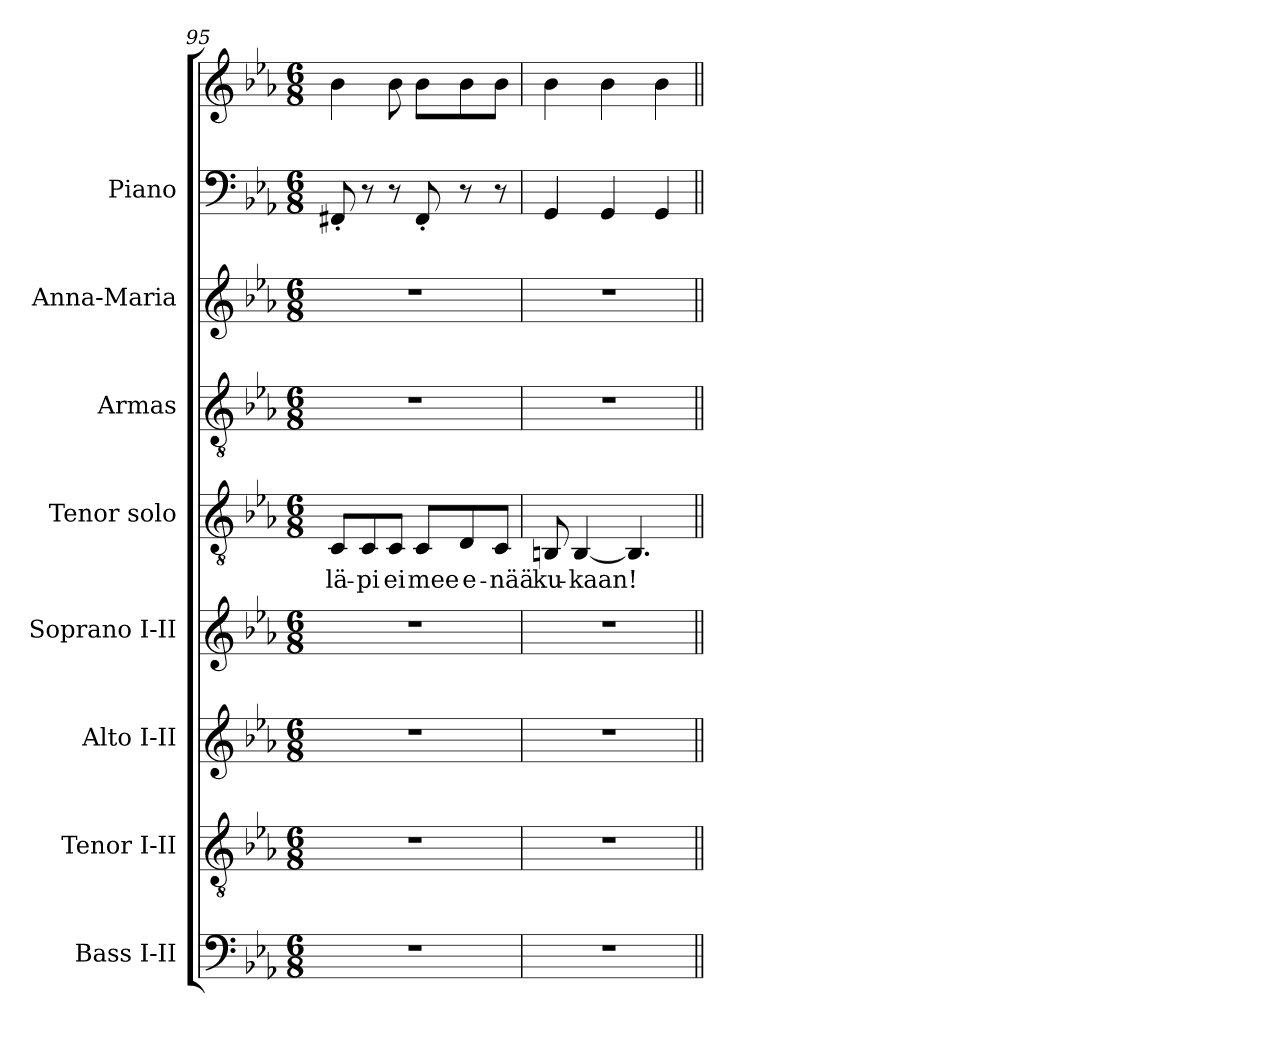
**kern	**kern	**kern	**kern	**kern	**text	**kern	**kern	**kern	**kern
*part8	*part7	*part6	*part5	*part4	*part4	*part3	*part2	*part1	*part1
*staff9	*staff8	*staff7	*staff6	*staff5	*staff5	*staff4	*staff3	*staff2	*staff1
*I"Bass I-II	*I"Tenor I-II	*I"Alto I-II	*I"Soprano I-II	*I"Tenor solo	*	*I"Armas	*I"Anna-Maria	*I"Piano	*
*I'B.	*I'T.	*I'A.	*I'S.	*I'T. Solo	*	*I'Armas	*I'A-M	*I'Pno.	*
*clefF4	*clefGv2	*clefG2	*clefG2	*clefGv2	*	*clefGv2	*clefG2	*clefF4	*clefG2
*	*ITrd7c12	*	*	*ITrd7c12	*	*ITrd7c12	*	*	*
*k[b-e-a-]	*k[b-e-a-]	*k[b-e-a-]	*k[b-e-a-]	*k[b-e-a-]	*	*k[b-e-a-]	*k[b-e-a-]	*k[b-e-a-]	*k[b-e-a-]
*E-:	*E-:	*E-:	*E-:	*E-:	*	*E-:	*E-:	*E-:	*E-:
*M6/8	*M6/8	*M6/8	*M6/8	*M6/8	*	*M6/8	*M6/8	*M6/8	*M6/8
=95	=95	=95	=95	=95	=95	=95	=95	=95	=95
!LO:N:vis=1	!LO:N:vis=1	!LO:N:vis=1	!LO:N:vis=1	!	!	!	!	!	!
!	!	!	!	!	!LO:LY:b:color=#000000	!LO:N:vis=1	!LO:N:vis=1	!	!
2.r	2.r	2.r	2.r	8CCi/L	lä-	2.r	2.r	8FF#X'i/	4b-i\
!	!	!	!	!	!LO:LY:b:color=#000000	!	!	!	!
.	.	.	.	8CCi/	-pi	.	.	8r	.
!	!	!	!	!	!LO:LY:b:color=#000000	!	!	!	!
.	.	.	.	8CCi/J	ei	.	.	8r	8b-i\
!	!	!	!	!	!LO:LY:b:color=#000000	!	!	!	!
.	.	.	.	8CCi/L	mee	.	.	8FF#'i/	8b-i\L
!	!	!	!	!	!LO:LY:b:color=#000000	!	!	!	!
.	.	.	.	8DDi/	e-	.	.	8r	8b-i\
!	!	!	!	!	!LO:LY:b:color=#000000	!	!	!	!
.	.	.	.	8CCi/J	-nää	.	.	8r	8b-i\J
=96	=96	=96	=96	=96	=96	=96	=96	=96	=96
!LO:N:vis=1	!LO:N:vis=1	!LO:N:vis=1	!LO:N:vis=1	!	!	!	!	!	!
!	!	!	!	!	!LO:LY:b:color=#000000	!LO:N:vis=1	!LO:N:vis=1	!	!
2.r	2.r	2.r	2.r	8BBBni/	ku-	2.r	2.r	4GGi/	4b-i\
!	!	!	!	!	!LO:LY:b:color=#000000	!	!	!	!
.	.	.	.	[<4BBBi/	-kaan!	.	.	.	.
.	.	.	.	.	.	.	.	4GGi/	4b-i\
.	.	.	.	4.BBBi/]	.	.	.	.	.
.	.	.	.	.	.	.	.	4GGi/	4b-i\
=||	=||	=||	=||	=||	=||	=||	=||	=||	=||
*-	*-	*-	*-	*-	*-	*-	*-	*-	*-
